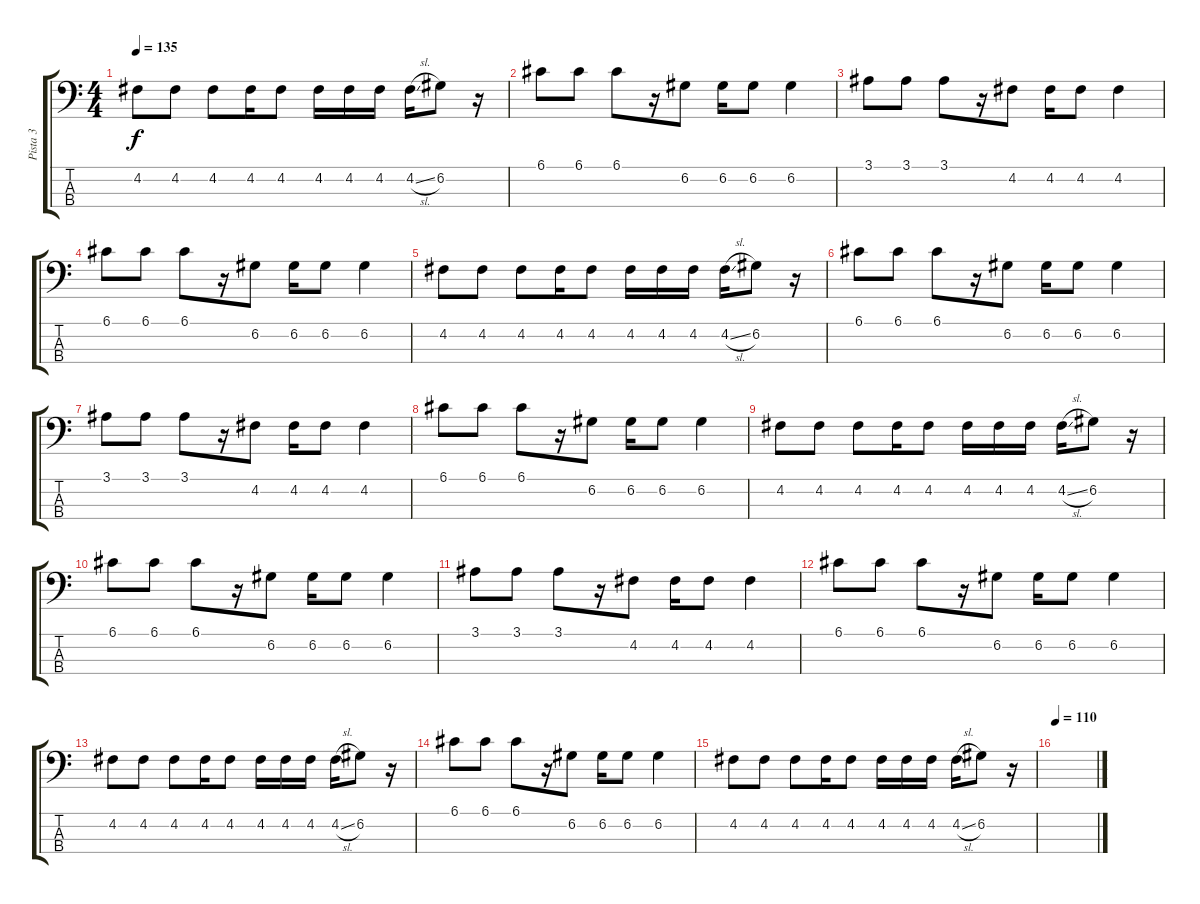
\track ("Pista 3" "Pista 3") {instrument electricbasspick}
\staff {score tabs}
\tuning (G2 D2 A1 E1) {hide}
\ts (4 4)
\tempo 135
\clef f4
\ks c
4.2.8{dy f} 4.2.8 4.2.8 4.2.16 4.2.8 4.2.16 4.2.16 4.2.16 4.2{sl}.16 6.2.8 r.16 |
6.1.8 6.1.8 6.1.8 r.16 6.2.8 6.2.16 6.2.8 6.2.4 |
3.1.8 3.1.8 3.1.8 r.16 4.2.8 4.2.16 4.2.8 4.2.4 |
6.1.8 6.1.8 6.1.8 r.16 6.2.8 6.2.16 6.2.8 6.2.4 |
4.2.8 4.2.8 4.2.8 4.2.16 4.2.8 4.2.16 4.2.16 4.2.16 4.2{sl}.16 6.2.8 r.16 |
6.1.8 6.1.8 6.1.8 r.16 6.2.8 6.2.16 6.2.8 6.2.4 |
3.1.8 3.1.8 3.1.8 r.16 4.2.8 4.2.16 4.2.8 4.2.4 |
6.1.8 6.1.8 6.1.8 r.16 6.2.8 6.2.16 6.2.8 6.2.4 |
4.2.8 4.2.8 4.2.8 4.2.16 4.2.8 4.2.16 4.2.16 4.2.16 4.2{sl}.16 6.2.8 r.16 |
6.1.8 6.1.8 6.1.8 r.16 6.2.8 6.2.16 6.2.8 6.2.4 |
3.1.8 3.1.8 3.1.8 r.16 4.2.8 4.2.16 4.2.8 4.2.4 |
6.1.8 6.1.8 6.1.8 r.16 6.2.8 6.2.16 6.2.8 6.2.4 |
4.2.8 4.2.8 4.2.8 4.2.16 4.2.8 4.2.16 4.2.16 4.2.16 4.2{sl}.16 6.2.8 r.16 |
6.1.8 6.1.8 6.1.8 r.16 6.2.8 6.2.16 6.2.8 6.2.4 |
4.2.8 4.2.8 4.2.8 4.2.16 4.2.8 4.2.16 4.2.16 4.2.16 4.2{sl}.16 6.2.8 r.16 |
\tempo 120
\tempo 110
